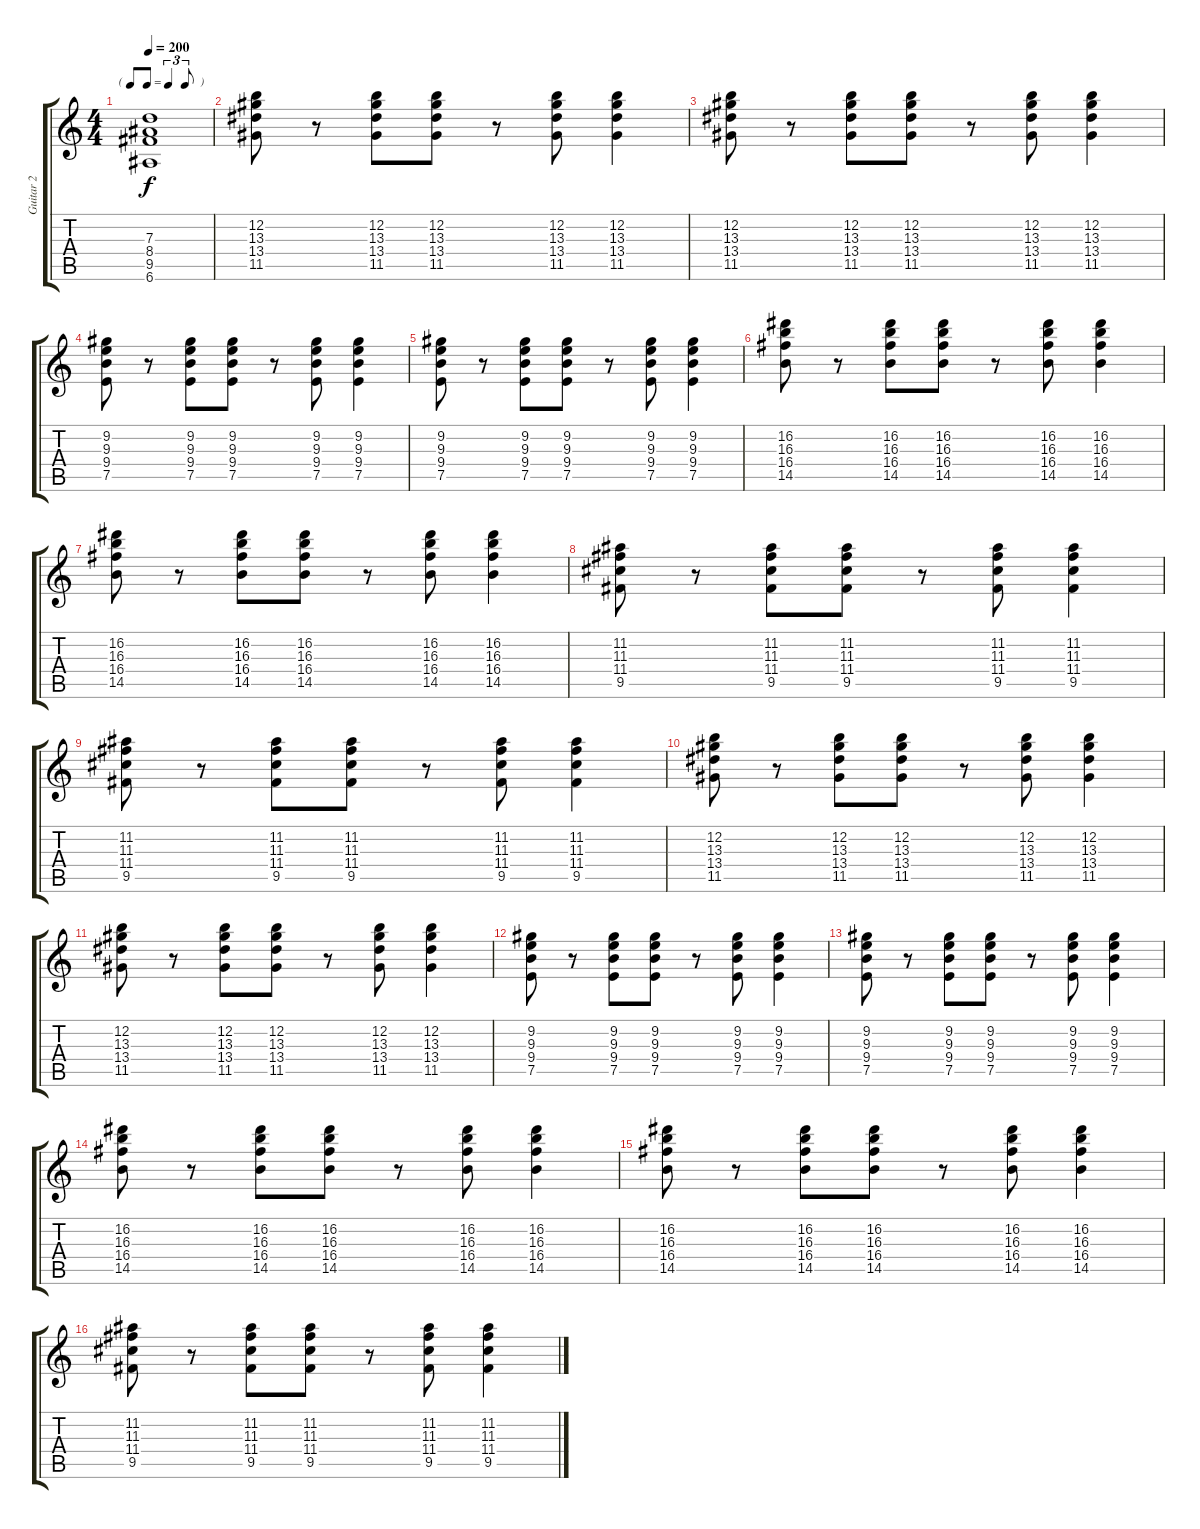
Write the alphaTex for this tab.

\track ("Guitar 2" "Guitar 2") {instrument overdrivenguitar}
\staff {score tabs}
\tuning (E4 B3 G3 D3 A2 E2) {hide}
\ts (4 4)
\tf triplet8th
\tempo 200
\clef g2
\ks c
(7.3 8.4 9.5 6.6).1{dy f} |
(12.2 13.3 13.4 11.5).8 r.8 (12.2 13.3 13.4 11.5).8 (12.2 13.3 13.4 11.5).8 r.8 (12.2 13.3 13.4 11.5).8 (12.2 13.3 13.4 11.5).4 |
(12.2 13.3 13.4 11.5).8 r.8 (12.2 13.3 13.4 11.5).8 (12.2 13.3 13.4 11.5).8 r.8 (12.2 13.3 13.4 11.5).8 (12.2 13.3 13.4 11.5).4 |
(9.2 9.3 9.4 7.5).8 r.8 (9.2 9.3 9.4 7.5).8 (9.2 9.3 9.4 7.5).8 r.8 (9.2 9.3 9.4 7.5).8 (9.2 9.3 9.4 7.5).4 |
(9.2 9.3 9.4 7.5).8 r.8 (9.2 9.3 9.4 7.5).8 (9.2 9.3 9.4 7.5).8 r.8 (9.2 9.3 9.4 7.5).8 (9.2 9.3 9.4 7.5).4 |
(16.2 16.3 16.4 14.5).8 r.8 (16.2 16.3 16.4 14.5).8 (16.2 16.3 16.4 14.5).8 r.8 (16.2 16.3 16.4 14.5).8 (16.2 16.3 16.4 14.5).4 |
(16.2 16.3 16.4 14.5).8 r.8 (16.2 16.3 16.4 14.5).8 (16.2 16.3 16.4 14.5).8 r.8 (16.2 16.3 16.4 14.5).8 (16.2 16.3 16.4 14.5).4 |
(11.2 11.3 11.4 9.5).8 r.8 (11.2 11.3 11.4 9.5).8 (11.2 11.3 11.4 9.5).8 r.8 (11.2 11.3 11.4 9.5).8 (11.2 11.3 11.4 9.5).4 |
(11.2 11.3 11.4 9.5).8 r.8 (11.2 11.3 11.4 9.5).8 (11.2 11.3 11.4 9.5).8 r.8 (11.2 11.3 11.4 9.5).8 (11.2 11.3 11.4 9.5).4 |
(12.2 13.3 13.4 11.5).8 r.8 (12.2 13.3 13.4 11.5).8 (12.2 13.3 13.4 11.5).8 r.8 (12.2 13.3 13.4 11.5).8 (12.2 13.3 13.4 11.5).4 |
(12.2 13.3 13.4 11.5).8 r.8 (12.2 13.3 13.4 11.5).8 (12.2 13.3 13.4 11.5).8 r.8 (12.2 13.3 13.4 11.5).8 (12.2 13.3 13.4 11.5).4 |
(9.2 9.3 9.4 7.5).8 r.8 (9.2 9.3 9.4 7.5).8 (9.2 9.3 9.4 7.5).8 r.8 (9.2 9.3 9.4 7.5).8 (9.2 9.3 9.4 7.5).4 |
(9.2 9.3 9.4 7.5).8 r.8 (9.2 9.3 9.4 7.5).8 (9.2 9.3 9.4 7.5).8 r.8 (9.2 9.3 9.4 7.5).8 (9.2 9.3 9.4 7.5).4 |
(16.2 16.3 16.4 14.5).8 r.8 (16.2 16.3 16.4 14.5).8 (16.2 16.3 16.4 14.5).8 r.8 (16.2 16.3 16.4 14.5).8 (16.2 16.3 16.4 14.5).4 |
(16.2 16.3 16.4 14.5).8 r.8 (16.2 16.3 16.4 14.5).8 (16.2 16.3 16.4 14.5).8 r.8 (16.2 16.3 16.4 14.5).8 (16.2 16.3 16.4 14.5).4 |
(11.2 11.3 11.4 9.5).8 r.8 (11.2 11.3 11.4 9.5).8 (11.2 11.3 11.4 9.5).8 r.8 (11.2 11.3 11.4 9.5).8 (11.2 11.3 11.4 9.5).4
